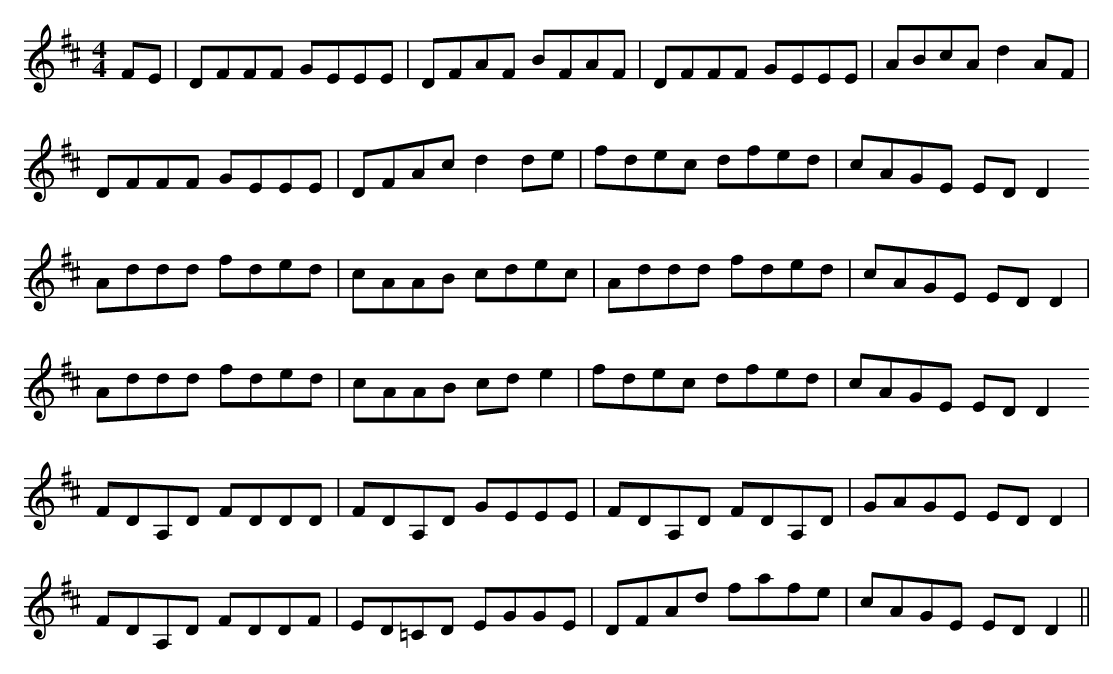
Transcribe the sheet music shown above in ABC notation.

X:1
M:4/4
K:D
FE|DFFF GEEE|DFAF BFAF|DFFF GEEE|ABcA d2 AF|
DFFF GEEE|DFAc d2 de|fdec dfed|cAGE EDD2
Addd fded|cAAB cdec|Addd fded|cAGE EDD2|
Addd fded|cAAB cde2|fdec dfed|cAGE EDD2
FDA,D FDDD|FDA,D GEEE|FDA,D FDA,D|GAGE EDD2|
FDA,D FDDF|ED=CD EGGE|DFAd fafe|cAGE EDD2||
